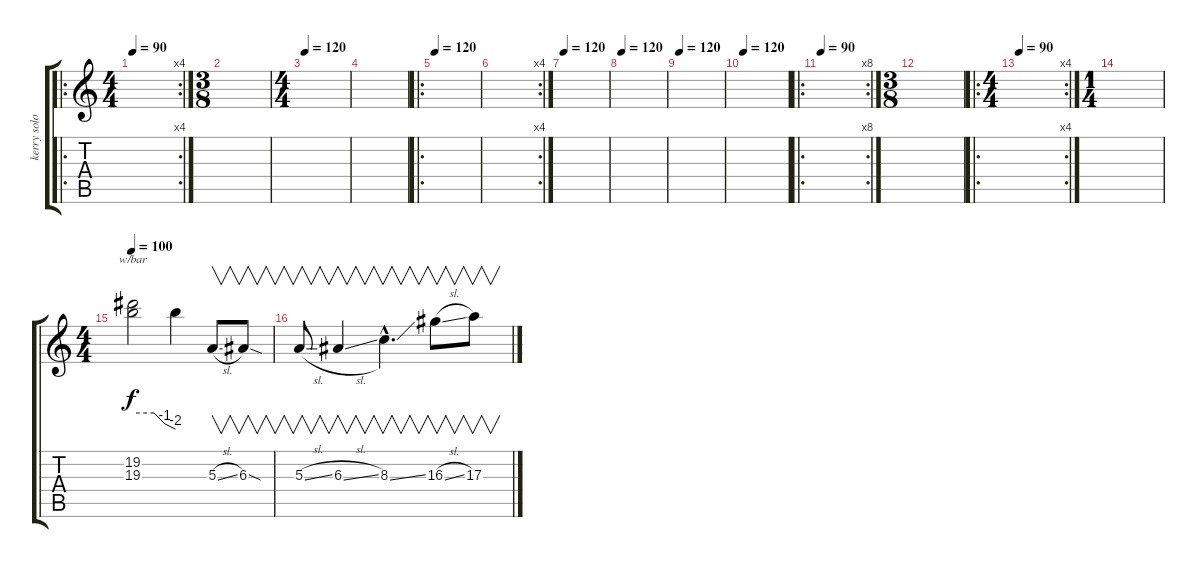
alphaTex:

\track ("kerry solo" "kerry solo") {instrument distortionguitar}
\staff {score tabs}
\tuning (Db4 Ab3 E3 B2 Gb2 Db2) {hide}
\ro
\rc 4
\ts (4 4)
\tempo 90
\clef g2
\ks c
|
\ts (3 8)
|
\ts (4 4)
\tempo 120
|
|
\ro
\tempo 120
|
\rc 4
|
\tempo 120
|
\tempo 120
|
\tempo 120
|
\tempo 120
|
\ro
\rc 8
\tempo 90
|
\ts (3 8)
|
\ro
\rc 4
\ts (4 4)
\tempo 90
|
\ts (1 4)
|
\ts (4 4)
\tempo 100
(19.2 19.3).2{tbe (custom default 0 0 30 0 45 -4 60 -8)} 19.3{t}.4 5.3{sl}.8{v} 6.3{sod}.8{v} |
5.3{sl}.8{v} 6.3{sl}.4{v} 8.3{ss hac}.4{v d} 16.3{sl}.8{v} 17.3.8{v}
